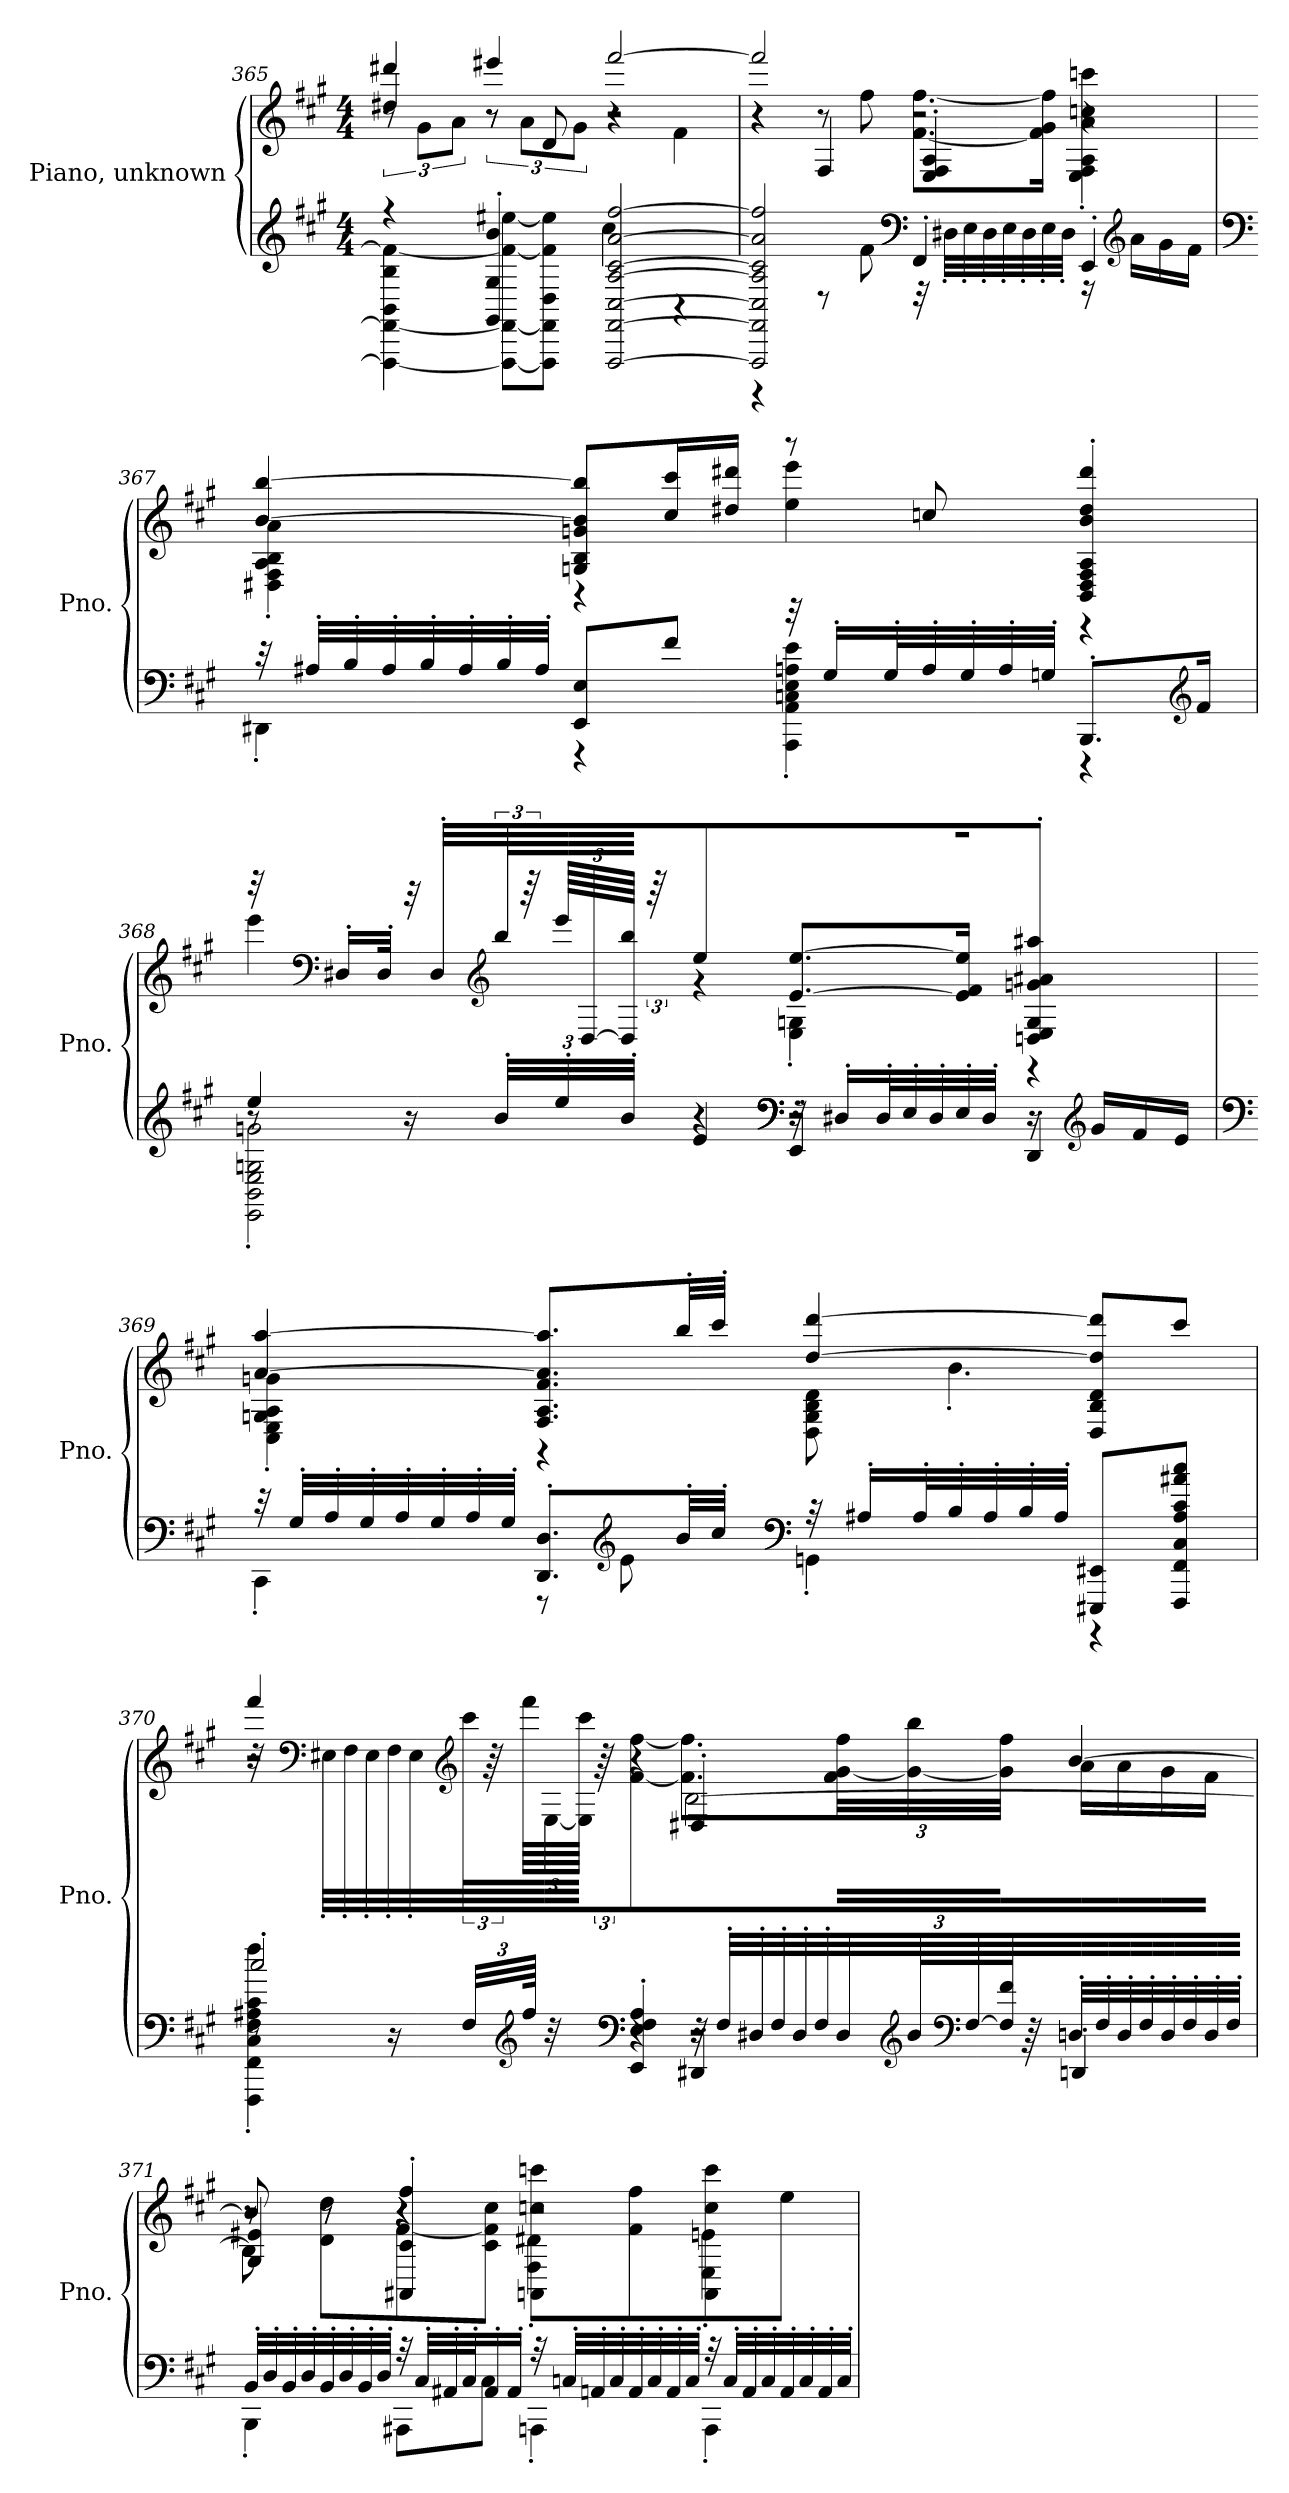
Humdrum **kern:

**kern	**kern
*part1	*part1
*staff2	*staff1
*I"Piano, unknown	*
*I'Pno.	*
*clefG2	*clefG2
*k[f#c#g#]	*k[f#c#g#]
*M4/4	*M4/4
=365	=365
*^	*^
*	*	*	*^
4r	4FFF#\_ 4FF#\_ 4BB\ 4B\ 4f#\_	4dd#X/	12r	4ddd#X/
.	.	.	12g#\L	.
.	.	.	12a\J	.
4GG#/' 4G#/' 4b/'	8FFF#\_ 8FF#\_ 8f#\_ [8ee#X\L	4eee#X/	12r	8r
.	.	.	12a\L	.
.	8FFF#\] 8FF#\] 8D\ 8f#\] 8ee#\]J	.	.	8d/
.	.	.	12g#\J	.
[2FFF#/ [2FF#/ [2C#/ [2A/ [2c#/ [2a/ [2ff#/	4cc#\	[2fff#/	4r	2r
.	4r	.	4f#\	.
!!LO:LB:g=z	!!	!!
=366	=366	=366	=366	=366
2FFF#/] 2FF#/] 2C#/] 2A/] 2c#/] 2a/] 2ff#/]	4r	2fff#/]	4r	4r
.	8r	.	8r	4F#/
.	8f#\	.	8ff#\	.
*clefF4	*	*	*	*
4FF#'/	32r	2r	[8.f#\ [8.ff#\L	4E/' 4F#/' 4A/'
.	32D#X'\LLL	.	.	.
.	32E'\	.	.	.
.	32D#'\	.	.	.
.	32E'\	.	.	.
.	32D#'\	.	.	.
.	32E'\	.	16f#\] 16g#\ 16ff#\]Jk	.
.	32D#'\JJJ	.	.	.
4EE'/	16r	.	4E\' 4F#\' 4A\' 4a\' 4ccn\' 4cccn\'	4r
*clefG2	*	*	*	*
.	16a\LL	.	.	.
.	16g#\	.	.	.
.	16f#\JJ	.	.	.
*	*	*v	*v	*v
!!LO:LB:g=z
=367	=367	=367
*clefF4	*	*
*	*	*^
32r	4DD#X'\	[4b/ [4bb/	4D#X\' 4F#\' 4A\' 4B\' 4a\'
32A#X'/LLL	.	.	.
32B'/	.	.	.
32A#'/	.	.	.
32B'/	.	.	.
32A#'/	.	.	.
32B'/	.	.	.
32A#'/JJJ	.	.	.
8EE/ 8E/L	4r	8Gn/ 8B/ 8gn/ 8b/] 8bb/]L	4r
8f#/J	.	16cc#/ 16ccc#/L	.
.	.	16dd#X/ 16ddd#X/JJ	.
32r	4AAA\' 4AA\' 4Cn\' 4E\' 4An\' 4e\'	8r	4ee\ 4eee\
16G#'/LL	.	.	.
32G#'/L	.	.	.
32A'/	.	8ccn/	.
32G#'/	.	.	.
32A'/	.	.	.
32Gn'/JJJ	.	.	.
8.BBB'/L	4r	4BB/' 4D#/' 4F#/' 4A/' 4b/' 4dd#/' 4ddd#/'	4r
*clefG2	*	*	*
16f#/Jk	.	.	.
!!LO:LB:g=z	!!
=368	=368	=368	=368
*	*^	*	*
8r	2EE\' 2BB\' 2E\' 2Gn\' 2gn\'	4ee/	32r	4eee\
*	*	*	*clefF4	*
.	.	.	16D#X'/LL	.
.	.	.	32D#'/JJk	.
16r	.	.	32r	.
.	.	.	32D#'/LLL	.
*	*	*	*clefG2	*
*Xbrackettup	*	*	*	*
48b'/LLL	.	.	96bb/JJJk	.
.	.	.	96r	.
48ee'/	.	.	96eee/LLLL	.
.	.	.	[96D#/	.
48b'/JJJ	.	.	96D#/] 96bb/JJJJ	.
.	.	.	96r	.
4e/	.	4r	4ee/	4r
*clefF4	*	*	*	*
32r	2r	4EE'/	[8.e/ [8.ee/L	4E\' 4Gn\'
16D#X'/LL	.	.	.	.
32D#'/L	.	.	.	.
32E'/	.	.	.	.
32D#'/	.	.	.	.
32E'/	.	.	16e/] 16f#/ 16ee/]Jk	.
32D#'/JJJ	.	.	.	.
16r	.	4DD'/	4Dn/' 4E/' 4G/' 4gn/' 4a#X/' 4aa#X/'	4r
*clefG2	*	*	*	*
16g/LL	.	.	.	.
16f#/	.	.	.	.
16e/JJ	.	.	.	.
*v	*v	*v	*	*
!!LO:PB:g=z	!!
=369	=369	=369
*clefF4	*	*
*^	*	*
32r	4CC#'\	[4a/ [4aa/	4C#\' 4E\' 4Gn\' 4A\' 4gn\'
32G#'/LLL	.	.	.
32A'/	.	.	.
32G#'/	.	.	.
32A'/	.	.	.
32G#'/	.	.	.
32A'/	.	.	.
32G#'/JJJ	.	.	.
8.DD/' 8.D/'L	8r	8.F#/ 8.A/ 8.f#/ 8.a/] 8.aa/]L	4r
*clefG2	*	*	*
.	8e\	.	.
32b'/LL	.	32bb'/LL	.
32cc#'/JJJ	.	32ccc#'/JJJ	.
*clefF4	*	*	*
32r	4GGn'\	[4dd/ [4ddd/	8D\ 8G\ 8B\ 8d\
16A#X'/LL	.	.	.
32A#'/L	.	.	.
32B'/	.	.	4.b'\
32A#'/	.	.	.
32B'/	.	.	.
32A#'/JJJ	.	.	.
8EEE#X/ 8EE#X/L	4r	8D/ 8B/ 8d/ 8dd/] 8ddd/]L	.
8FFF#/ 8FF#/ 8C#/ 8A#/ 8c#/ 8a#X/ 8cc#/J	.	8ccc#/J	.
!!LO:LB:g=z
=370	=370	=370	=370
*	*^	*	*^
8r	4FFF#\' 4FF#\' 4C#\' 4F#\' 4A#X\' 4c#\' 4ff#\'	2cc#'/	4fff#/	32r	2r
*	*	*	*clefF4	*	*
.	.	.	.	32E#X'\LLL	.
.	.	.	.	32F#'\	.
.	.	.	.	32E#'\	.
16r	.	.	.	32F#'\	.
.	.	.	.	32E#'\	.
*	*	*	*clefG2	*	*
48F#/LLL	.	.	.	96ccc#\JJJk	.
.	.	.	.	96r	.
*clefG2	*	*	*	*	*
96ff#/JJJk	.	.	.	96fff#\LLLL	.
32r	.	.	.	[96E#\	.
.	.	.	.	96E#\] 96ccc#\JJJJ	.
.	.	.	.	96r	.
*clefF4	*	*	*	*	*
4EE/' 4E/' 4F#/' 4A#/'	4r	.	4r	[4f#\ [4ff#\	.
32r	2r	4DD#X'/	4D#X'/	8.f#\] 8.ff#\]L	[2B\
32F#'/LLL	.	.	.	.	.
32D#X'/	.	.	.	.	.
32F#'/	.	.	.	.	.
32D#'/	.	.	.	.	.
32F#'/	.	.	.	.	.
*	*	*	*	*Xbrackettup	*
48D#/	.	.	.	48f#\ [48g#\ 48ff#\LL	.
*clefG2	*	*	*	*	*
96b/L	.	.	.	48g#\_ 48bb\	.
*clefF4	*	*	*	*	*
*brackettup	*	*	*	*	*
[96F#/	.	.	.	.	.
96F#/] 96f#/JJJJ	.	.	.	48g#\] 48ff#\JJJ	.
96r	.	.	.	.	.
32Dn'/LLL	.	4DDn'/	[4b/	16a\LL	.
32F#'/	.	.	.	.	.
32D'/	.	.	.	16a\	.
32F#'/	.	.	.	.	.
32D'/	.	.	.	16g#\	.
32F#'/	.	.	.	.	.
32D'/	.	.	.	16f#\JJ	.
32F#'/JJJ	.	.	.	.	.
*	*v	*v	*	*	*
!!LO:LB:g=z
=371	=371	=371	=371	=371
*	*	*	*	*^
32BB'/LLL	4BBB'\	8b/]	8r	4G#/ 4e#X/	8B\]
32D'/	.	.	.	.	.
32BB'/	.	.	.	.	.
32D'/	.	.	.	.	.
32BB'/	.	8r	8d\ 8dd\L	.	8r
32D'/	.	.	.	.	.
32BB'/	.	.	.	.	.
32D'/JJJ	.	.	.	.	.
32r	8AAA#X\L	4r	[8f#\	4AA#X/' 4c#/' 4ff#/'	4r
32C#'/LLL	.	.	.	.	.
32AA#X'/	.	.	.	.	.
32C#'/J	.	.	.	.	.
16AA#'/	8C#\J	.	8c#\ 8f#\] 8cc#\J	.	.
16AA#'/JJ	.	.	.	.	.
32r	4AAAn'\	2r	8AAn\' 8ccn\' 8cccn\'L	2r	4F#\ 4d#X\
32Cn'/LLL	.	.	.	.	.
32AAn'/	.	.	.	.	.
32C'/	.	.	.	.	.
32AA'/	.	.	8f#\ 8ff#\	.	.
32C'/	.	.	.	.	.
32AA'/	.	.	.	.	.
32C'/JJJ	.	.	.	.	.
32r	4AAA'\	.	8AA\' 8cc\' 8ccc\'	.	4E\ 4en\
32C'/LLL	.	.	.	.	.
32AA'/	.	.	.	.	.
32C'/	.	.	.	.	.
32AA'/	.	.	8ee\J	.	.
32C'/	.	.	.	.	.
32AA'/	.	.	.	.	.
32C'/JJJ	.	.	.	.	.
*v	*v	*	*	*	*
*	*v	*v	*v	*v
=	=
*-	*-
